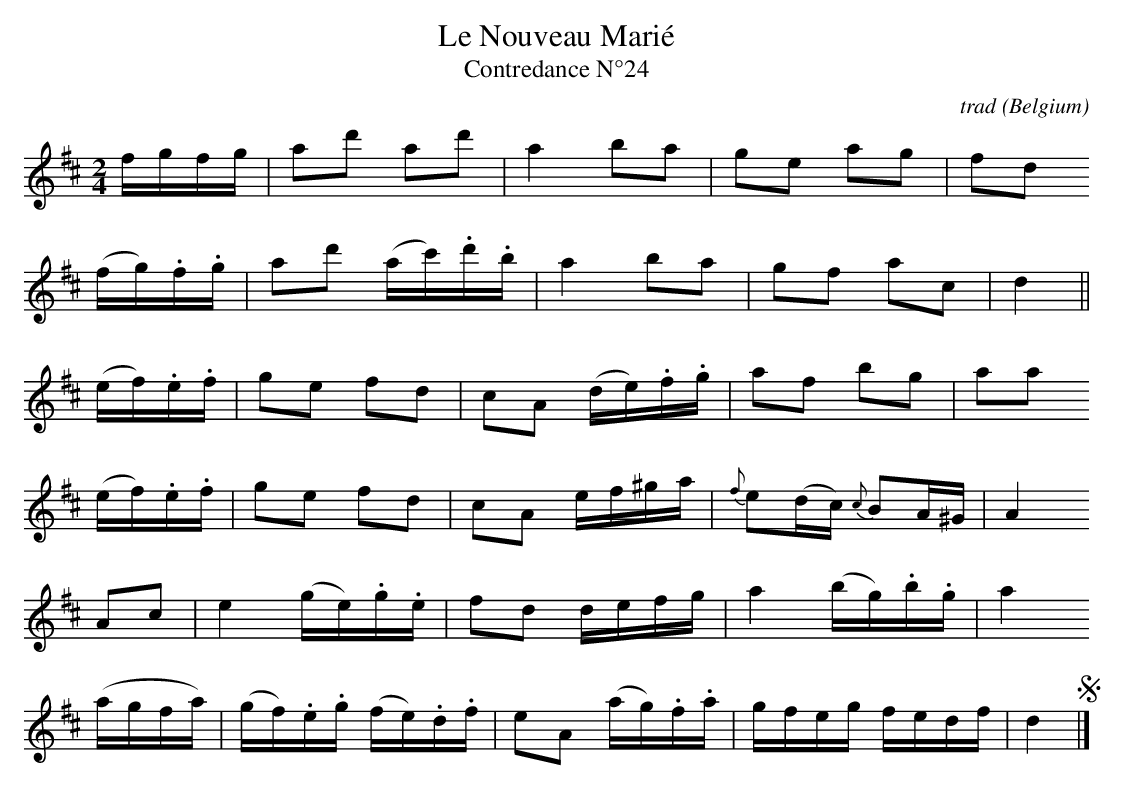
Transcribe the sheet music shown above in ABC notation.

X:1
T:Le Nouveau Marié
T:Contredance N°24
C:trad
O:Belgium
M:2/4
L:1/16
K:Dmaj
fgfg|a2d'2 a2d'2|a4 b2a2|g2e2 a2g2|f2d2
(fg).f.g|a2d'2 (ac').d'.b|a4 b2a2|g2f2 a2c2|d4||
(ef).e.f|g2e2 f2d2|c2A2 (de).f.g|a2f2 b2g2|a2a2
(ef).e.f|g2e2 f2d2|c2A2 ef^ga|{f}e2(dc) {c}B2A^G|A4
A2c2|e4 (ge).g.e|f2d2 defg|a4 (bg).b.g|a4
(agfa)|(gf).e.g (fe).d.f|e2A2 (ag).f.a|gfeg fedf|d4 !segno!|]
